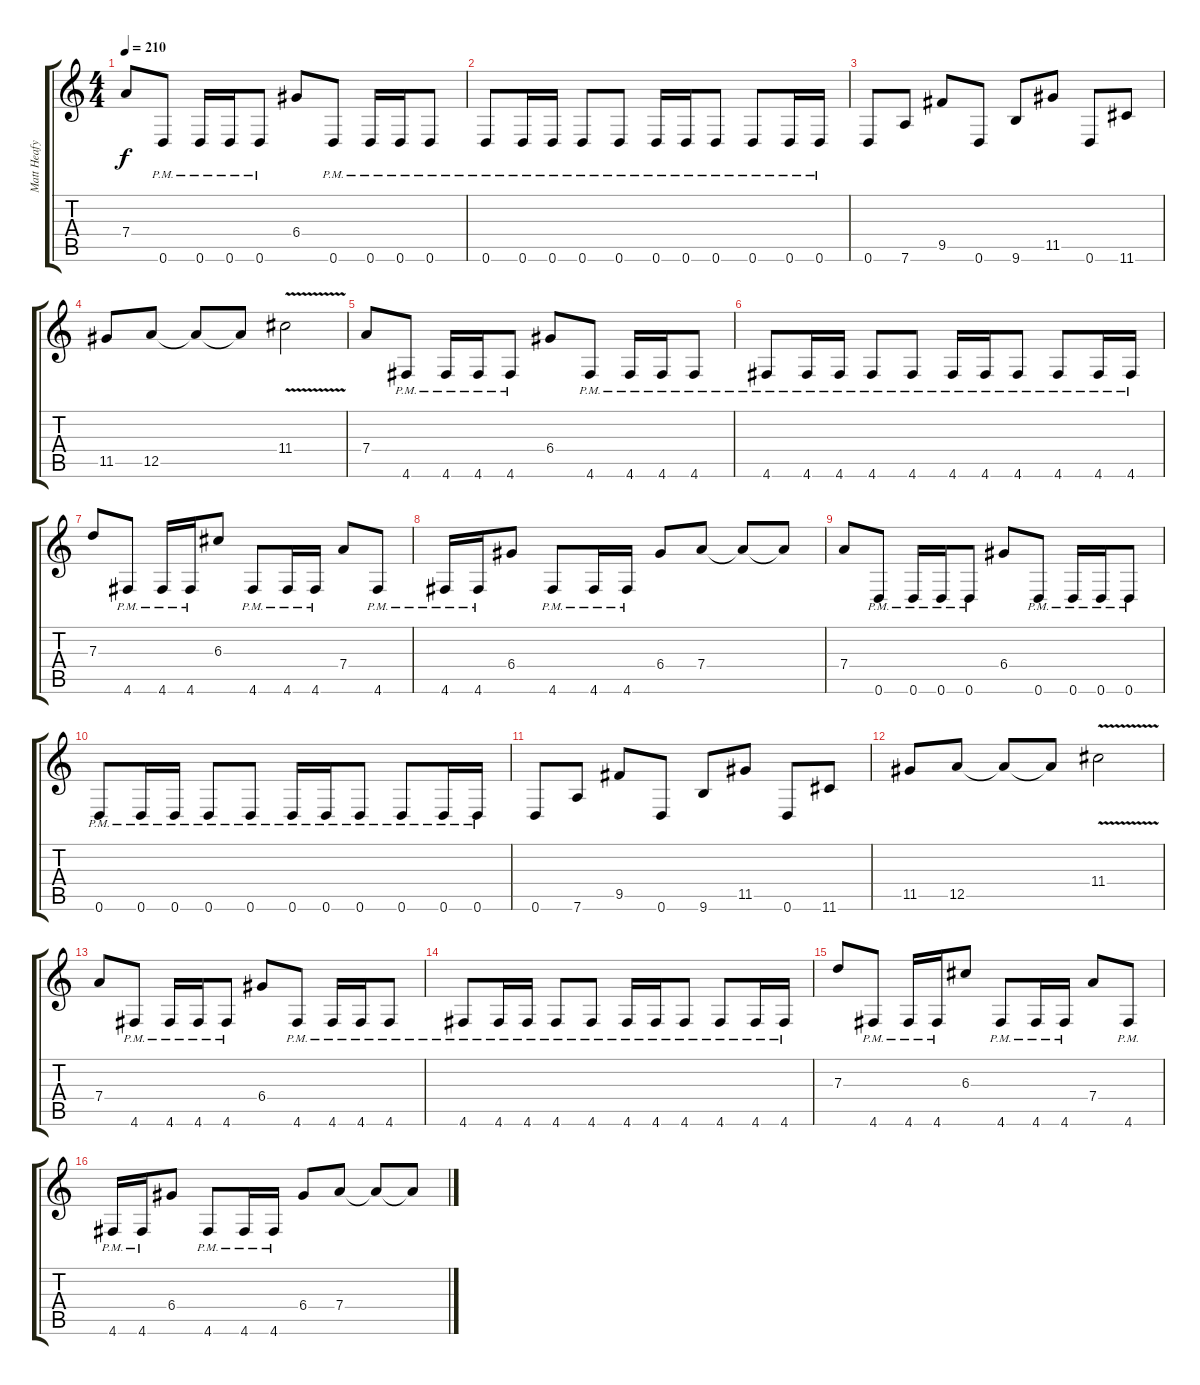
\track ("Matt Heafy" "Matt Heafy") {instrument distortionguitar}
\staff {score tabs}
\tuning (E4 B3 G3 D3 A2 D2) {hide}
\ts (4 4)
\tempo 210
\clef g2
\ks c
7.4.8{dy f} 0.6{pm}.8 0.6{pm}.16 0.6{pm}.16 0.6{pm}.8 6.4.8 0.6{pm}.8 0.6{pm}.16 0.6{pm}.16 0.6{pm}.8 |
0.6{pm}.8 0.6{pm}.16 0.6{pm}.16 0.6{pm}.8 0.6{pm}.8 0.6{pm}.16 0.6{pm}.16 0.6{pm}.8 0.6{pm}.8 0.6{pm}.16 0.6{pm}.16 |
0.6.8 7.6.8 9.5.8 0.6.8 9.6.8 11.5.8 0.6.8 11.6.8 |
11.5.8 12.5.8 12.5{t}.8 12.5{t}.8 11.4{v}.2 |
7.4.8 4.6{pm}.8 4.6{pm}.16 4.6{pm}.16 4.6{pm}.8 6.4.8 4.6{pm}.8 4.6{pm}.16 4.6{pm}.16 4.6{pm}.8 |
4.6{pm}.8 4.6{pm}.16 4.6{pm}.16 4.6{pm}.8 4.6{pm}.8 4.6{pm}.16 4.6{pm}.16 4.6{pm}.8 4.6{pm}.8 4.6{pm}.16 4.6{pm}.16 |
7.3.8 4.6{pm}.8 4.6{pm}.16 4.6{pm}.16 6.3.8 4.6{pm}.8 4.6{pm}.16 4.6{pm}.16 7.4.8 4.6{pm}.8 |
4.6{pm}.16 4.6{pm}.16 6.4.8 4.6{pm}.8 4.6{pm}.16 4.6{pm}.16 6.4.8 7.4.8 7.4{t}.8 7.4{t}.8 |
7.4.8 0.6{pm}.8 0.6{pm}.16 0.6{pm}.16 0.6{pm}.8 6.4.8 0.6{pm}.8 0.6{pm}.16 0.6{pm}.16 0.6{pm}.8 |
0.6{pm}.8 0.6{pm}.16 0.6{pm}.16 0.6{pm}.8 0.6{pm}.8 0.6{pm}.16 0.6{pm}.16 0.6{pm}.8 0.6{pm}.8 0.6{pm}.16 0.6{pm}.16 |
0.6.8 7.6.8 9.5.8 0.6.8 9.6.8 11.5.8 0.6.8 11.6.8 |
11.5.8 12.5.8 12.5{t}.8 12.5{t}.8 11.4{v}.2 |
7.4.8 4.6{pm}.8 4.6{pm}.16 4.6{pm}.16 4.6{pm}.8 6.4.8 4.6{pm}.8 4.6{pm}.16 4.6{pm}.16 4.6{pm}.8 |
4.6{pm}.8 4.6{pm}.16 4.6{pm}.16 4.6{pm}.8 4.6{pm}.8 4.6{pm}.16 4.6{pm}.16 4.6{pm}.8 4.6{pm}.8 4.6{pm}.16 4.6{pm}.16 |
7.3.8 4.6{pm}.8 4.6{pm}.16 4.6{pm}.16 6.3.8 4.6{pm}.8 4.6{pm}.16 4.6{pm}.16 7.4.8 4.6{pm}.8 |
4.6{pm}.16 4.6{pm}.16 6.4.8 4.6{pm}.8 4.6{pm}.16 4.6{pm}.16 6.4.8 7.4.8 7.4{t}.8 7.4{t}.8
